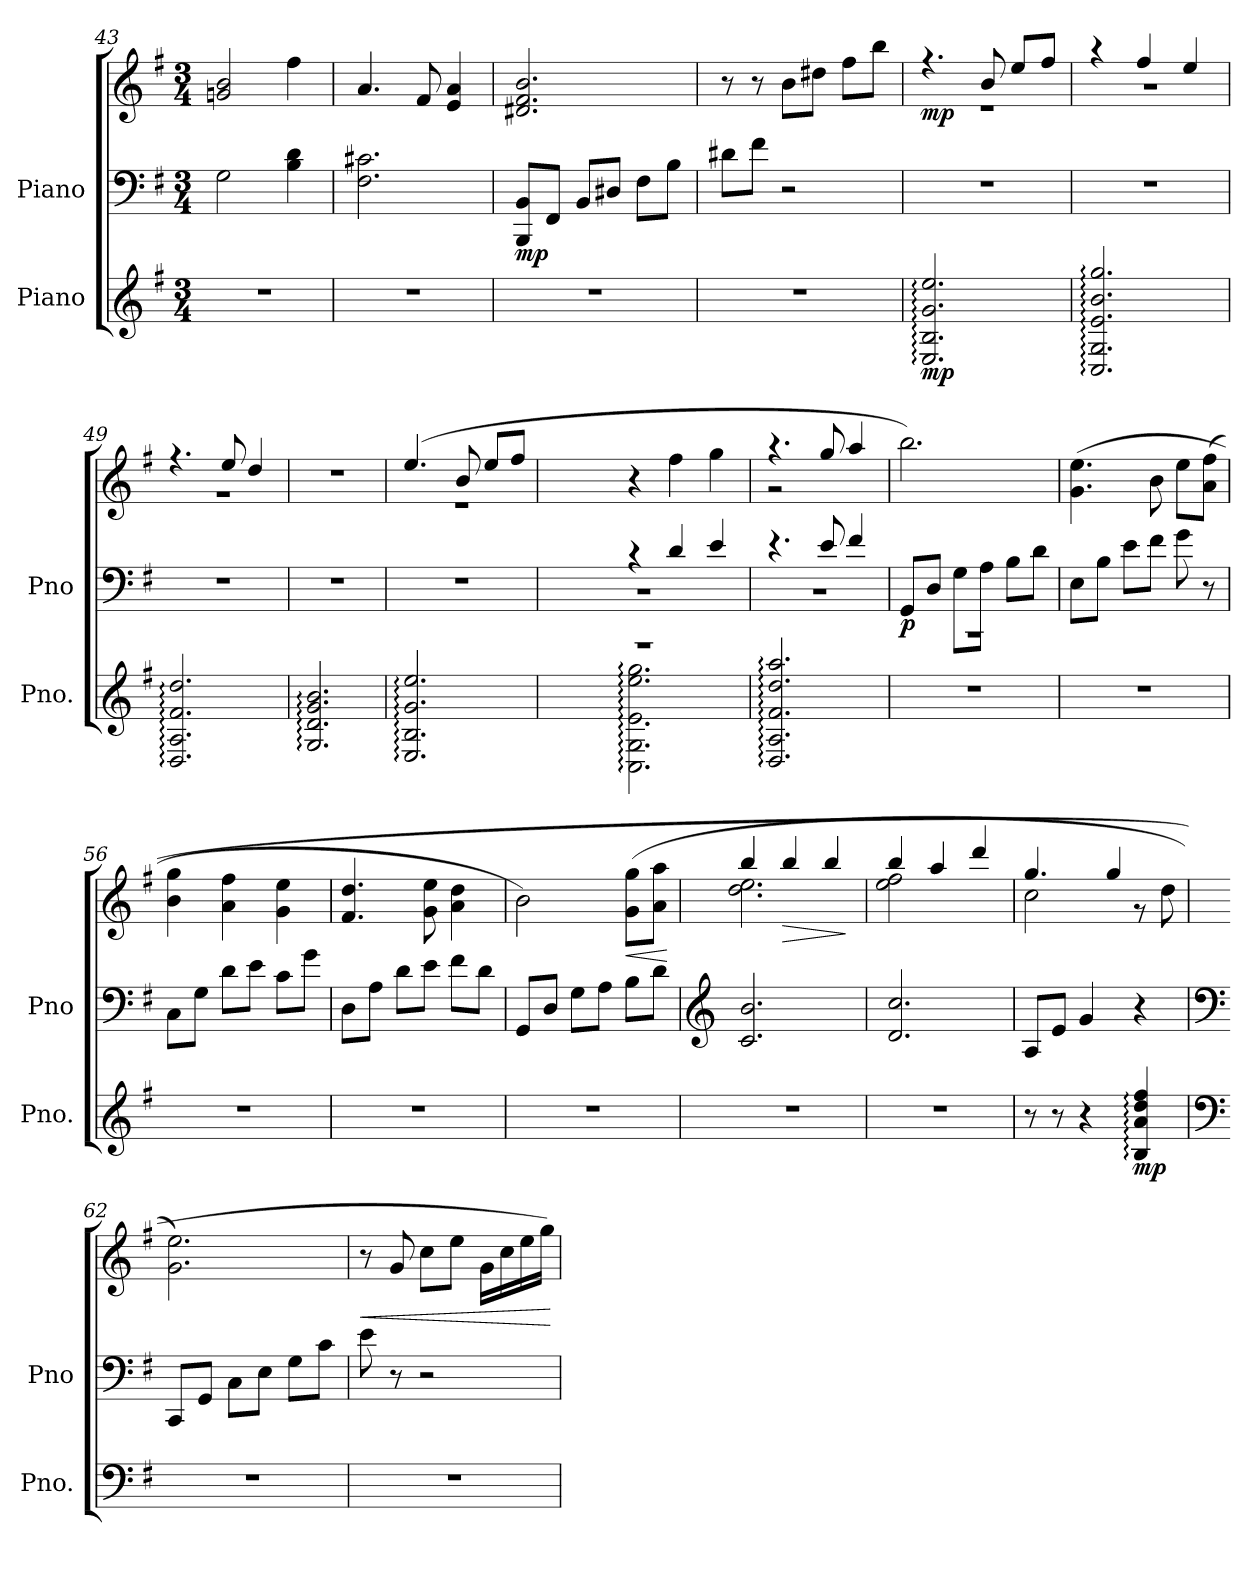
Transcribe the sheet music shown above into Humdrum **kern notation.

**kern	**dynam	**kern	**kern	**dynam
*part2	*part2	*part1	*part1	*part1
*staff3	*staff3	*staff2	*staff1	*staff1/2
*I"Piano	*	*I"Piano	*	*
*I'Pno.	*	*I'Pno	*	*
!!LO:LB:g=z
*clefG2	*	*clefF4	*clefG2	*
*k[f#]	*	*k[f#]	*k[f#]	*
*M3/4	*	*M3/4	*M3/4	*
=43	=43	=43	=43	=43
2.r	.	2G\	2gn/ 2b/	.
.	.	4B\ 4d\	4ff#\	.
=44	=44	=44	=44	=44
2.r	.	2.F#\ 2.c#X\	4.a/	.
.	.	.	8f#/	.
.	.	.	4e/ 4a/	.
=45	=45	=45	=45	=45
!	!	!	!	!LO:DY:b=2
2.r	.	(>8BBB/ 8BB/L	2.d#X/ 2.f#/ 2.b/	mp
.	.	8FF#/J	.	.
.	.	8BB/L	.	.
.	.	8D#X/J	.	.
.	.	8F#\L	.	.
.	.	8B\J	.	.
=46	=46	=46	=46	=46
2.r	.	8d#X\L	8r	.
.	.	8f#\J	8r	.
.	.	2r	8b\L	.
.	.	.	8dd#X\J	.
.	.	.	8ff#\L	.
.	.	.	8bb\J)	.
!!LO:LB:g=z
=47	=47	=47	=47	=47
*	*	*	*^	*
!	!LO:DY:b	!	!	!	!LO:DY:b
2.E/: 2.B/: 2.g/: 2.ee/:	mp	2.r	(>4.r	2.r	mp
.	.	.	8b/	.	.
.	.	.	8ee/L	.	.
.	.	.	8ff#/J	.	.
=48	=48	=48	=48	=48	=48
2.C/: 2.G/: 2.e/: 2.b/: 2.gg/:	.	2.r	4r	2.r	.
.	.	.	4ff#/	.	.
.	.	.	4ee/	.	.
=49	=49	=49	=49	=49	=49
2.D/: 2.A/: 2.f#/: 2.dd/:	.	2.r	4.r	2.r	.
.	.	.	8ee/	.	.
.	.	.	4dd/	.	.
*	*	*	*v	*v	*
=50	=50	=50	=50	=50
2.G/: 2.d/: 2.g/: 2.b/:	.	2.r	2.r)	.
!!LO:LB:g=z
=51	=51	=51	=51	=51
*	*	*	*^	*
2.E/: 2.B/: 2.g/: 2.ee/:	.	2.r	(>4.ee/	2.r	.
.	.	.	8b/	.	.
.	.	.	8ee/L	.	.
.	.	.	8ff#/J	.	.
*	*	*	*v	*v	*
=52	=52	=52	=52	=52
*^	*	*^	*	*
2.r	2.C\: 2.G\: 2.e\: 2.ee\: 2.gg\:	.	4rc	2.r	4r	.
.	.	.	4d/	.	4ff#\	.
.	.	.	4e/	.	4gg\	.
*v	*v	*	*	*	*	*
=53	=53	=53	=53	=53	=53
*	*	*	*	*^	*
2.D/: 2.A/: 2.f#/: 2.dd/: 2.aa/:	.	4.re	2.r	4.r	2r	.
.	.	8e/	.	8gg/	.	.
.	.	4f#/	.	4aa/	4ryy	.
=54	=54	=54	=54	=54	=54	=54
!	!	!	!	!	!	!LO:DY:b=2
*	*	*	*	*v	*v	*
2.r	.	8GG/L	2.r	2.bb\)	p
.	.	8D/J	.	.	.
.	.	8G\L	.	.	.
.	.	8A\J	.	.	.
.	.	8B\L	.	.	.
.	.	8d\J	.	.	.
*	*	*v	*v	*	*
!!LO:LB:g=z
=55	=55	=55	=55	=55
2.r	.	8E\L	(>4.g\ 4.ee\	.
.	.	8B\J	.	.
.	.	8e\L	.	.
.	.	8f#\J	8b\	.
.	.	8g\	8ee\L	.
.	.	8r	(8a\ 8ff#\J	.
=56	=56	=56	=56	=56
2.r	.	8C\L	4b\ 4gg\	.
.	.	8G\J	.	.
.	.	8d\L	4a\ 4ff#\	.
.	.	8e\J	.	.
.	.	8c\L	4g\ 4ee\	.
.	.	8g\J	.	.
=57	=57	=57	=57	=57
2.r	.	8D\L	4.f#/ 4.dd/	.
.	.	8A\J	.	.
.	.	8d\L	.	.
.	.	8e\J	8g\ 8ee\	.
.	.	8f#\L	4a\ 4dd\	.
.	.	8d\J	.	.
=58	=58	=58	=58	=58
2.r	.	8GG/L	2b\)	.
.	.	8D/J	.	.
.	.	8G\L	.	.
.	.	8A\J	.	.
!	!	!	!	!LO:HP:b
.	.	8B\L	(>8g\ 8gg\L	<
.	.	8d\J	8a\ 8aa\J	.
.	.	.	.	[
!!LO:LB:g=z
=59	=59	=59	=59	=59
*	*	*clefG2	*	*
*	*	*	*^	*
!	!	!	!	!	!LO:DY:b=2
!	!	!	!	!	!LO:DY:n=1:b
2.r	.	2.c/ 2.b/	4bb/	2.dd\ 2.ee\	mf f
!	!	!	!	!	!LO:HP:b
.	.	.	4bb/	.	>
.	.	.	4bb/	.	.
*	*	*	*v	*v	*
.	.	.	.	]
=60	=60	=60	=60	=60
*	*	*	*^	*
!	!	!	!	!	!LO:DY:b=2
!	!	!	!	!	!LO:DY:n=1:b
2.r	.	2.d/ 2.cc/	4bb/	2ee\ 2ff#\	p mp
.	.	.	4aa/	.	.
.	.	.	4ddd/	4ryy	.
=61	=61	=61	=61	=61	=61
8r	.	8A/L	4.gg/	2cc\	.
8r	.	8e/J	.	.	.
4r	.	4g/	.	.	.
.	.	.	4gg/	.	.
!	!LO:DY:b	!	!	!	!
4B/: 4a/: 4dd/: 4ff#/:	mp	4r	.	8r	.
.	.	.	8ryy	8dd\	.
*	*	*	*v	*v	*
=62	=62	=62	=62	=62
*clefF4	*	*clefF4	*	*
2.r	.	(>8CC/L	2.g\ 2.ee\)	.
.	.	8GG/J	.	.
.	.	8C\L	.	.
.	.	8E\J	.	.
.	.	8G\L	.	.
.	.	8c\J	.	.
=63	=63	=63	=63	=63
!	!	!	!	!LO:HP:b
2.r	.	8e\	8r	<
.	.	8r	8g/	.
.	.	2r	8cc\L	.
.	.	.	8ee\J	.
.	.	.	16g\LL	.
.	.	.	16cc\	.
.	.	.	16ee\	.
.	.	.	16gg\JJ)	.
.	.	.	.	[
=	=	=	=	=
*-	*-	*-	*-	*-
